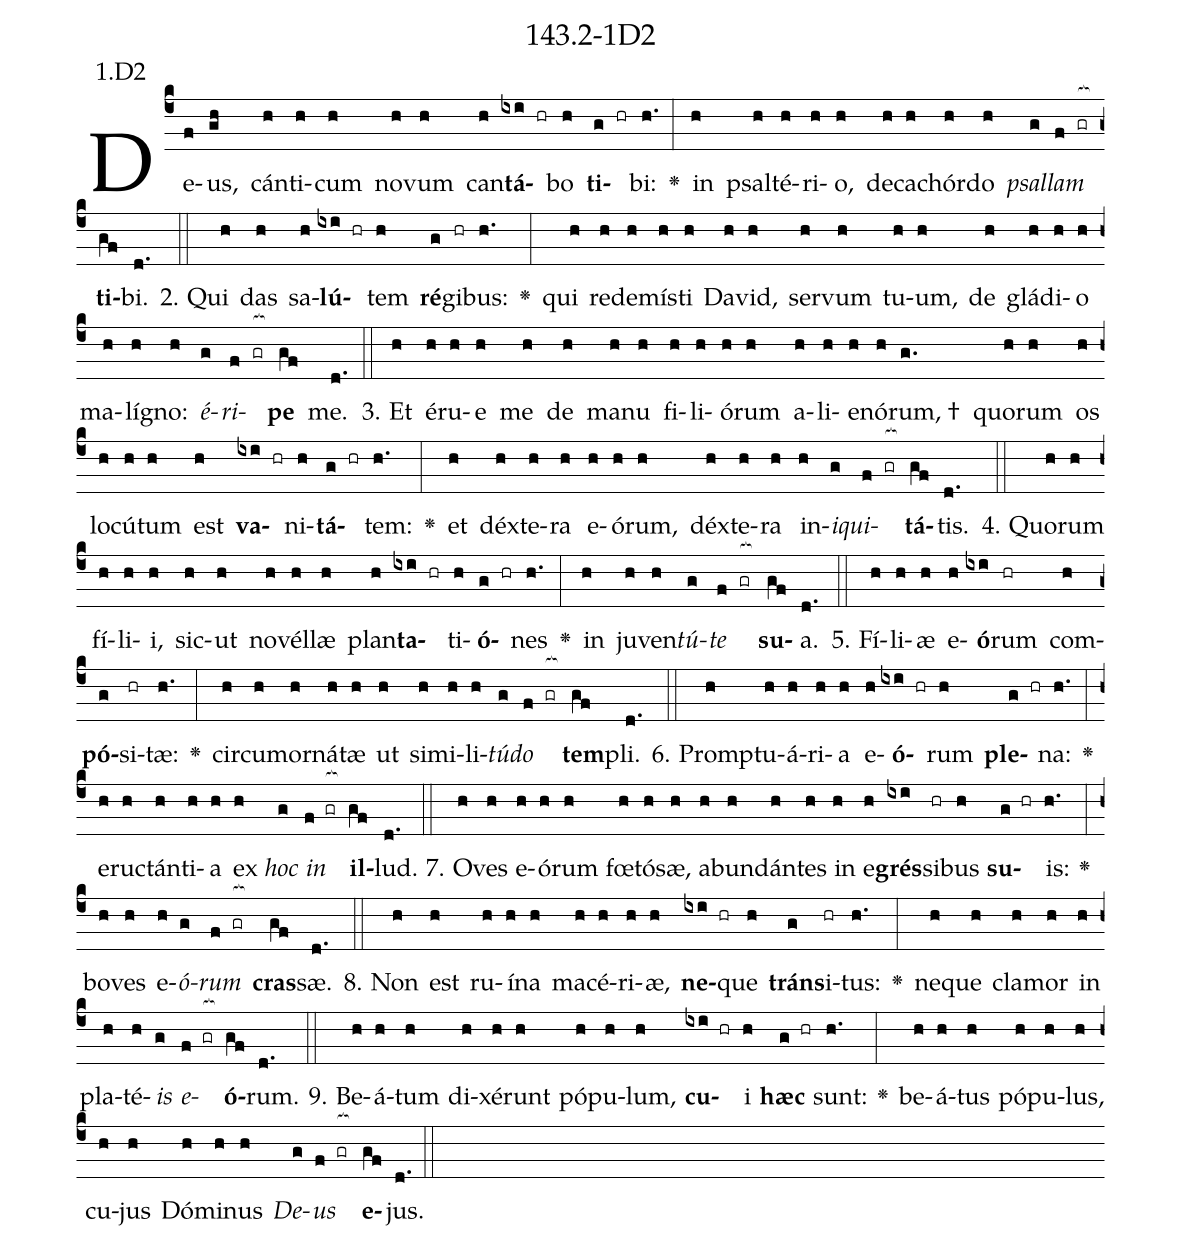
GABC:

name: 143.2-1D2;
annotation: 1.D2;
%%
(c4)De(f)us,(gh) cán(h)ti(h)cum(h) no(h)vum(h) can(h)<b>tá</b>(ixi hr)bo(h) <b>ti</b>(g hr)bi:(h.) <v>\greheightstar</v>(:) in(h) psal(h)té(h)ri(h)o,(h) de(h)ca(h)chór(h)do(h) <i>psal</i>(g)<i>lam</i>(f gr[ocb:1{]) <b>ti</b>(gf[ocb:0}])bi.(d.) (::)
2. Qui(h) das(h) sa(h)<b>lú</b>(ixi hr)tem(h) <b>ré</b>(g)gi(hr)bus:(h.) <v>\greheightstar</v>(:) qui(h) red(h)e(h)mís(h)ti(h) Da(h)vid,(h) ser(h)vum(h) tu(h)um,(h) de(h) glá(h)di(h)o(h) ma(h)lí(h)gno:(h) <i>é</i>(g)<i>ri</i>(f gr[ocb:1{])<b>pe</b>(gf[ocb:0}]) me.(d.) (::)
3. Et(h) é(h)ru(h)e(h) me(h) de(h) ma(h)nu(h) fi(h)li(h)ó(h)rum(h) a(h)li(h)e(h)nó(h)rum, †(g.) quo(h)rum(h) os(h) lo(h)cú(h)tum(h) est(h) <b>va</b>(ixi hr)ni(h)<b>tá</b>(g hr)tem:(h.) <v>\greheightstar</v>(:) et(h) déx(h)te(h)ra(h) e(h)ó(h)rum,(h) déx(h)te(h)ra(h) in(h)<i>i</i>(g)<i>qui</i>(f gr[ocb:1{])<b>tá</b>(gf[ocb:0}])tis.(d.) (::)
4. Quo(h)rum(h) fí(h)li(h)i,(h) sic(h)ut(h) no(h)vél(h)læ(h) plan(h)<b>ta</b>(ixi hr)ti(h)<b>ó</b>(g hr)nes(h.) <v>\greheightstar</v>(:) in(h) ju(h)ven(h)<i>tú</i>(g)<i>te</i>(f gr[ocb:1{]) <b>su</b>(gf[ocb:0}])a.(d.) (::)
5. Fí(h)li(h)æ(h) e(h)<b>ó</b>(ixi)rum(hr) com(h)<b>pó</b>(g)si(hr)tæ:(h.) <v>\greheightstar</v>(:) cir(h)cum(h)or(h)ná(h)tæ(h) ut(h) si(h)mi(h)li(h)<i>tú</i>(g)<i>do</i>(f gr[ocb:1{]) <b>tem</b>(gf[ocb:0}])pli.(d.) (::)
6. Promp(h)tu(h)á(h)ri(h)a(h) e(h)<b>ó</b>(ixi hr)rum(h) <b>ple</b>(g hr)na:(h.) <v>\greheightstar</v>(:) e(h)ruc(h)tán(h)ti(h)a(h) ex(h) <i>hoc</i>(g) <i>in</i>(f gr[ocb:1{]) <b>il</b>(gf[ocb:0}])lud.(d.) (::)
7. O(h)ves(h) e(h)ó(h)rum(h) fœ(h)tó(h)sæ,(h) ab(h)un(h)dán(h)tes(h) in(h) e(h)<b>grés</b>(ixi)si(hr)bus(h) <b>su</b>(g hr)is:(h.) <v>\greheightstar</v>(:) bo(h)ves(h) e(h)<i>ó</i>(g)<i>rum</i>(f gr[ocb:1{]) <b>cras</b>(gf[ocb:0}])sæ.(d.) (::)
8. Non(h) est(h) ru(h)í(h)na(h) ma(h)cé(h)ri(h)æ,(h) <b>ne</b>(ixi hr)que(h) <b>tráns</b>(g)i(hr)tus:(h.) <v>\greheightstar</v>(:) ne(h)que(h) cla(h)mor(h) in(h) pla(h)té(h)<i>is</i>(g) <i>e</i>(f gr[ocb:1{])<b>ó</b>(gf[ocb:0}])rum.(d.) (::)
9. Be(h)á(h)tum(h) di(h)xé(h)runt(h) pó(h)pu(h)lum,(h) <b>cu</b>(ixi hr)i(h) <b>hæc</b>(g hr) sunt:(h.) <v>\greheightstar</v>(:) be(h)á(h)tus(h) pó(h)pu(h)lus,(h) cu(h)jus(h) Dó(h)mi(h)nus(h) <i>De</i>(g)<i>us</i>(f gr[ocb:1{]) <b>e</b>(gf[ocb:0}])jus.(d.) (::)
